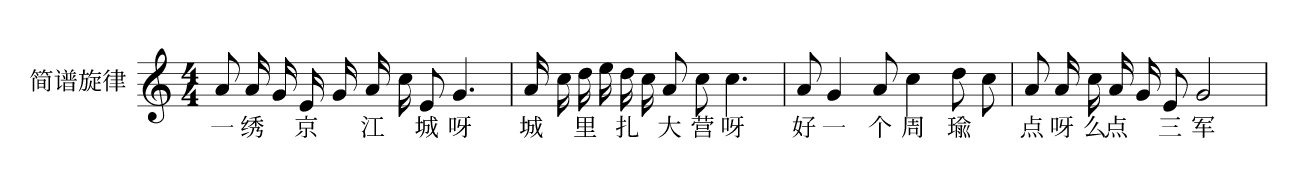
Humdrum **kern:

**kern	**text
*part1	*part1
*staff1	*staff1
*I"简谱旋律	*
*k[]	*
*M4/4	*
=1	=1
8a	一
16a	绣
16g	.
16e	京
16g	.
16a	江
16cc	.
8e	城
4.g	呀
=2	=2
16a	城
16cc	.
16dd	里
16ee	.
16dd	扎
16cc	.
8a	大
8cc	营
4.cc	呀
=3	=3
8a	好
4g	一
8a	个
4cc	周
8dd	瑜
8cc	.
=4	=4
8a	点
16a	呀
16cc	么
16a	点
16g	.
8e	三
2g	军
=	=
*-	*-
